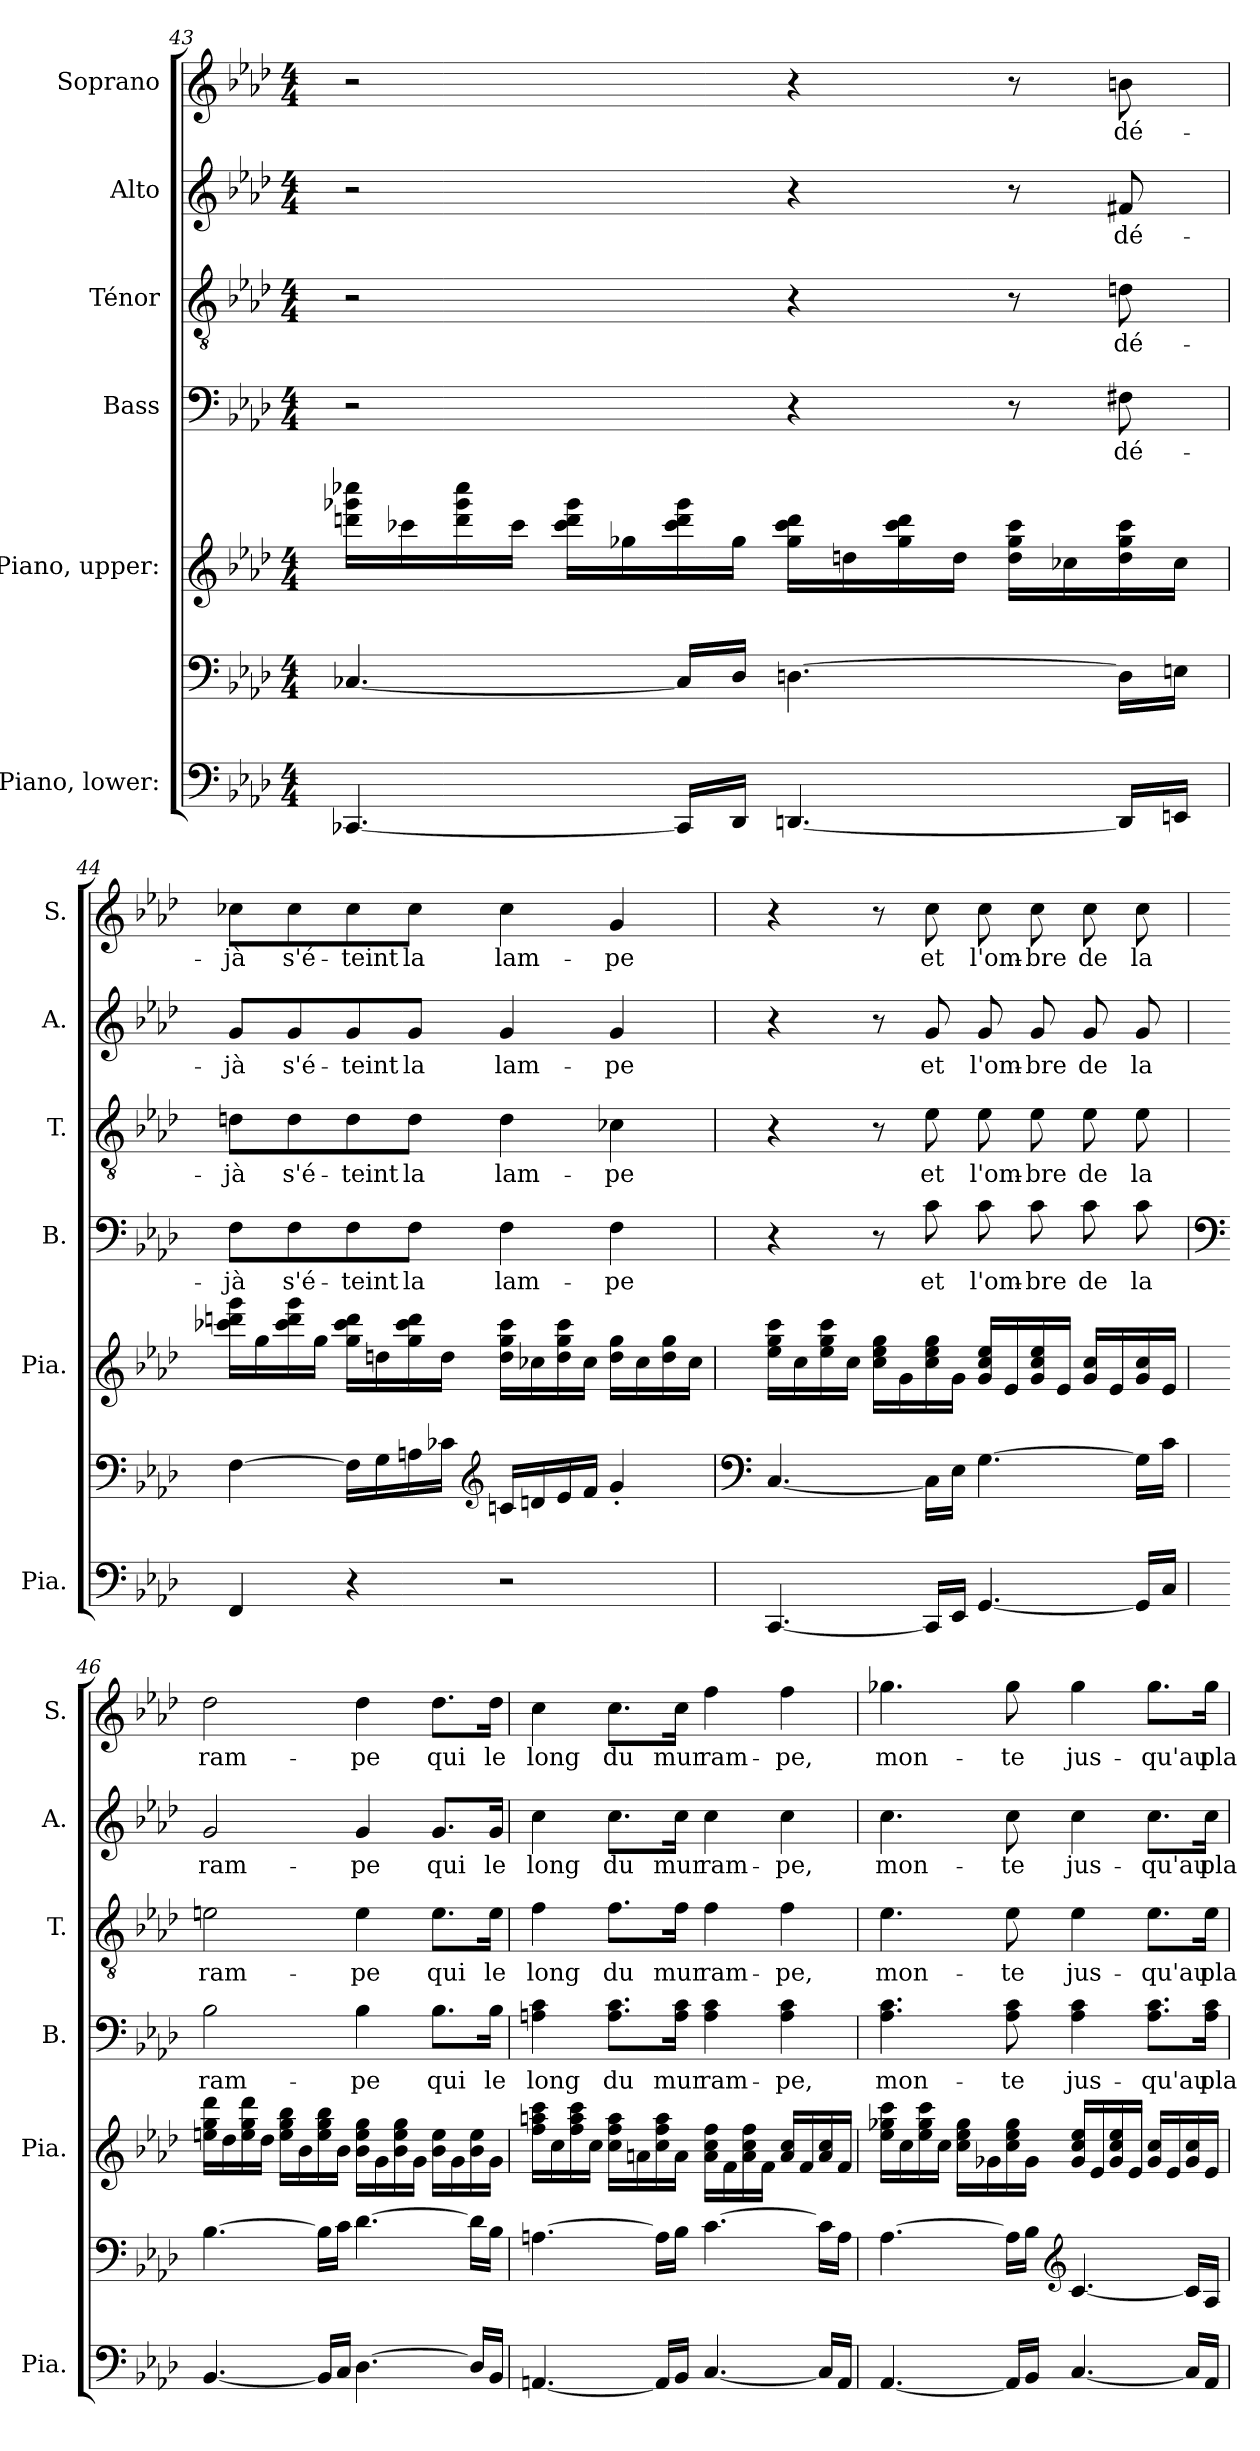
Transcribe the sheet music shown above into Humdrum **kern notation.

**kern	**kern	**kern	**kern	**text	**kern	**text	**kern	**text	**kern	**text
*part6	*part6	*part5	*part4	*part4	*part3	*part3	*part2	*part2	*part1	*part1
*staff7	*staff6	*staff5	*staff4	*staff4	*staff3	*staff3	*staff2	*staff2	*staff1	*staff1
*I"Piano, lower:	*	*I"Piano, upper:	*I"Bass	*	*I"Ténor	*	*I"Alto	*	*I"Soprano	*
*I'Pia.	*	*I'Pia.	*I'B.	*	*I'T.	*	*I'A.	*	*I'S.	*
!!LO:LB:g=z
*clefF4	*clefF4	*clefG2	*clefF4	*	*clefGv2	*	*clefG2	*	*clefG2	*
*k[b-e-a-d-]	*k[b-e-a-d-]	*k[b-e-a-d-]	*k[b-e-a-d-]	*	*k[b-e-a-d-]	*	*k[b-e-a-d-]	*	*k[b-e-a-d-]	*
*M4/4	*M4/4	*M4/4	*M4/4	*	*M4/4	*	*M4/4	*	*M4/4	*
=43	=43	=43	=43	=43	=43	=43	=43	=43	=43	=43
[4.CC-X/	[4.C-X/	16dddn\ 16ggg-X\ 16cccc-X\LL	2r	.	2r	.	2r	.	2r	.
.	.	16ccc-X\	.	.	.	.	.	.	.	.
.	.	16ddd\ 16ggg-\ 16cccc-\	.	.	.	.	.	.	.	.
.	.	16ccc-\JJ	.	.	.	.	.	.	.	.
.	.	16ccc-\ 16ddd\ 16ggg-\LL	.	.	.	.	.	.	.	.
.	.	16gg-X\	.	.	.	.	.	.	.	.
16CC-/LL]	16C-/LL]	16ccc-\ 16ddd\ 16ggg-\	.	.	.	.	.	.	.	.
16DD-/JJ	16D-/JJ	16gg-\JJ	.	.	.	.	.	.	.	.
[4.DDn/	[4.Dn\	16gg-\ 16ccc-\ 16ddd\LL	4r	.	4r	.	4r	.	4r	.
.	.	16ddn\	.	.	.	.	.	.	.	.
.	.	16gg-\ 16ccc-\ 16ddd\	.	.	.	.	.	.	.	.
.	.	16dd\JJ	.	.	.	.	.	.	.	.
.	.	16dd\ 16gg-\ 16ccc-\LL	8r	.	8r	.	8r	.	8r	.
.	.	16cc-X\	.	.	.	.	.	.	.	.
!	!	!	!	!LO:LY:b	!	!LO:LY:b	!	!LO:LY:b	!	!LO:LY:b
16DD/LL]	16D\LL]	16dd\ 16gg-\ 16ccc-\	8F#X\	dé-	8dn\	dé-	8f#X/	dé-	8bn\	dé-
16EEn/JJ	16En\JJ	16cc-\JJ	.	.	.	.	.	.	.	.
!!LO:PB:g=z
=44	=44	=44	=44	=44	=44	=44	=44	=44	=44	=44
!	!	!	!	!LO:LY:b	!	!LO:LY:b	!	!LO:LY:b	!	!LO:LY:b
4FF/	[4F\	16ccc-X\ 16dddn\ 16ggg\LL	8F\L	-jà	8dn\L	-jà	8g/L	-jà	8cc-X\L	-jà
.	.	16gg\	.	.	.	.	.	.	.	.
!	!	!	!	!LO:LY:b	!	!LO:LY:b	!	!LO:LY:b	!	!LO:LY:b
.	.	16ccc-\ 16ddd\ 16ggg\	8F\	s'é-	8d\	s'é-	8g/	s'é-	8cc-\	s'é-
.	.	16gg\JJ	.	.	.	.	.	.	.	.
!	!	!	!	!LO:LY:b	!	!LO:LY:b	!	!LO:LY:b	!	!LO:LY:b
4r	16F\LL]	16gg\ 16ccc-\ 16ddd\LL	8F\	-teint	8d\	-teint	8g/	-teint	8cc-\	-teint
.	16G\	16ddn\	.	.	.	.	.	.	.	.
!	!	!	!	!LO:LY:b	!	!LO:LY:b	!	!LO:LY:b	!	!LO:LY:b
.	16An\	16gg\ 16ccc-\ 16ddd\	8F\J	la	8d\J	la	8g/J	la	8cc-\J	la
.	16c-X\JJ	16dd\JJ	.	.	.	.	.	.	.	.
*	*clefG2	*	*	*	*	*	*	*	*	*
!	!	!	!	!LO:LY:b	!	!LO:LY:b	!	!LO:LY:b	!	!LO:LY:b
2r	16cn/LL	16dd\ 16gg\ 16ccc-\LL	4F\	lam-	4d\	lam-	4g/	lam-	4cc-\	lam-
.	16dn/	16cc-X\	.	.	.	.	.	.	.	.
.	16e-/	16dd\ 16gg\ 16ccc-\	.	.	.	.	.	.	.	.
.	16f/JJ	16cc-\JJ	.	.	.	.	.	.	.	.
!	!	!	!	!LO:LY:b	!	!LO:LY:b	!	!LO:LY:b	!	!LO:LY:b
.	4g'/	16dd\ 16gg\LL	4F\	-pe	4c-X\	-pe	4g/	-pe	4g/	-pe
.	.	16cc-\	.	.	.	.	.	.	.	.
.	.	16dd\ 16gg\	.	.	.	.	.	.	.	.
.	.	16cc-\JJ	.	.	.	.	.	.	.	.
=45	=45	=45	=45	=45	=45	=45	=45	=45	=45	=45
*	*clefF4	*	*	*	*	*	*	*	*	*
[4.CC/	[4.C/	16ee-\ 16gg\ 16ccc\LL	4r	.	4r	.	4r	.	4r	.
.	.	16cc\	.	.	.	.	.	.	.	.
.	.	16ee-\ 16gg\ 16ccc\	.	.	.	.	.	.	.	.
.	.	16cc\JJ	.	.	.	.	.	.	.	.
.	.	16cc\ 16ee-\ 16gg\LL	8r	.	8r	.	8r	.	8r	.
.	.	16g\	.	.	.	.	.	.	.	.
!	!	!	!	!LO:LY:b	!	!LO:LY:b	!	!LO:LY:b	!	!LO:LY:b
16CC/LL]	16C\LL]	16cc\ 16ee-\ 16gg\	8c\	et	8e-\	et	8g/	et	8cc\	et
16EE-/JJ	16E-\JJ	16g\JJ	.	.	.	.	.	.	.	.
!	!	!	!	!LO:LY:b	!	!LO:LY:b	!	!LO:LY:b	!	!LO:LY:b
[4.GG/	[4.G\	16g/ 16cc/ 16ee-/LL	8c\	l'om-	8e-\	l'om-	8g/	l'om-	8cc\	l'om-
.	.	16e-/	.	.	.	.	.	.	.	.
!	!	!	!	!LO:LY:b	!	!LO:LY:b	!	!LO:LY:b	!	!LO:LY:b
.	.	16g/ 16cc/ 16ee-/	8c\	-bre	8e-\	-bre	8g/	-bre	8cc\	-bre
.	.	16e-/JJ	.	.	.	.	.	.	.	.
!	!	!	!	!LO:LY:b	!	!LO:LY:b	!	!LO:LY:b	!	!LO:LY:b
.	.	16g/ 16cc/LL	8c\	de	8e-\	de	8g/	de	8cc\	de
.	.	16e-/	.	.	.	.	.	.	.	.
!	!	!	!	!LO:LY:b	!	!LO:LY:b	!	!LO:LY:b	!	!LO:LY:b
16GG/LL]	16G\LL]	16g/ 16cc/	8c\	la	8e-\	la	8g/	la	8cc\	la
16C/JJ	16c\JJ	16e-/JJ	.	.	.	.	.	.	.	.
!!LO:LB:g=z
=46	=46	=46	=46	=46	=46	=46	=46	=46	=46	=46
*	*	*	*clefF4	*	*	*	*	*	*	*
!	!	!	!	!LO:LY:b	!	!LO:LY:b	!	!LO:LY:b	!	!LO:LY:b
[4.BB-/	[4.B-\	16een\ 16gg\ 16ddd-\LL	2B-\	ram-	2en\	ram-	2g/	ram-	2dd-\	ram-
.	.	16dd-\	.	.	.	.	.	.	.	.
.	.	16ee\ 16gg\ 16ddd-\	.	.	.	.	.	.	.	.
.	.	16dd-\JJ	.	.	.	.	.	.	.	.
.	.	16ee\ 16gg\ 16bb-\LL	.	.	.	.	.	.	.	.
.	.	16b-\	.	.	.	.	.	.	.	.
16BB-/LL]	16B-\LL]	16ee\ 16gg\ 16bb-\	.	.	.	.	.	.	.	.
16C/JJ	16c\JJ	16b-\JJ	.	.	.	.	.	.	.	.
!	!	!	!	!LO:LY:b	!	!LO:LY:b	!	!LO:LY:b	!	!LO:LY:b
[4.D-\	[4.d-\	16b-\ 16ee\ 16gg\LL	4B-\	-pe	4e\	-pe	4g/	-pe	4dd-\	-pe
.	.	16g\	.	.	.	.	.	.	.	.
.	.	16b-\ 16ee\ 16gg\	.	.	.	.	.	.	.	.
.	.	16g\JJ	.	.	.	.	.	.	.	.
!	!	!	!	!LO:LY:b	!	!LO:LY:b	!	!LO:LY:b	!	!LO:LY:b
.	.	16b-\ 16ee\LL	8.B-\L	qui	8.e\L	qui	8.g/L	qui	8.dd-\L	qui
.	.	16g\	.	.	.	.	.	.	.	.
16D-/LL]	16d-\LL]	16b-\ 16ee\	.	.	.	.	.	.	.	.
!	!	!	!	!LO:LY:b	!	!LO:LY:b	!	!LO:LY:b	!	!LO:LY:b
16BB-/JJ	16B-\JJ	16g\JJ	16B-\Jk	le	16e\Jk	le	16g/Jk	le	16dd-\Jk	le
=47	=47	=47	=47	=47	=47	=47	=47	=47	=47	=47
!	!	!	!	!LO:LY:b	!	!LO:LY:b	!	!LO:LY:b	!	!LO:LY:b
[4.AAn/	[4.An\	16ff\ 16aan\ 16ccc\LL	4An\ 4c\	long	4f\	long	4cc\	long	4cc\	long
.	.	16cc\	.	.	.	.	.	.	.	.
.	.	16ff\ 16aa\ 16ccc\	.	.	.	.	.	.	.	.
.	.	16cc\JJ	.	.	.	.	.	.	.	.
!	!	!	!	!LO:LY:b	!	!LO:LY:b	!	!LO:LY:b	!	!LO:LY:b
.	.	16cc\ 16ff\ 16aa\LL	8.A\ 8.c\L	du	8.f\L	du	8.cc\L	du	8.cc\L	du
.	.	16an\	.	.	.	.	.	.	.	.
16AA/LL]	16A\LL]	16cc\ 16ff\ 16aa\	.	.	.	.	.	.	.	.
!	!	!	!	!LO:LY:b	!	!LO:LY:b	!	!LO:LY:b	!	!LO:LY:b
16BB-/JJ	16B-\JJ	16a\JJ	16A\ 16c\Jk	mur	16f\Jk	mur	16cc\Jk	mur	16cc\Jk	mur
!	!	!	!	!LO:LY:b	!	!LO:LY:b	!	!LO:LY:b	!	!LO:LY:b
[4.C/	[4.c\	16a\ 16cc\ 16ff\LL	4A\ 4c\	ram-	4f\	ram-	4cc\	ram-	4ff\	ram-
.	.	16f\	.	.	.	.	.	.	.	.
.	.	16a\ 16cc\ 16ff\	.	.	.	.	.	.	.	.
.	.	16f\JJ	.	.	.	.	.	.	.	.
!	!	!	!	!LO:LY:b	!	!LO:LY:b	!	!LO:LY:b	!	!LO:LY:b
.	.	16a/ 16cc/LL	4A\ 4c\	-pe,	4f\	-pe,	4cc\	-pe,	4ff\	-pe,
.	.	16f/	.	.	.	.	.	.	.	.
16C/LL]	16c\LL]	16a/ 16cc/	.	.	.	.	.	.	.	.
16AA/JJ	16A\JJ	16f/JJ	.	.	.	.	.	.	.	.
!!LO:PB:g=z
=48	=48	=48	=48	=48	=48	=48	=48	=48	=48	=48
!	!	!	!	!LO:LY:b	!	!LO:LY:b	!	!LO:LY:b	!	!LO:LY:b
[4.AA-/	[4.A-\	16ee-\ 16gg-X\ 16ccc\LL	4.A-\ 4.c\	mon-	4.e-\	mon-	4.cc\	mon-	4.gg-X\	mon-
.	.	16cc\	.	.	.	.	.	.	.	.
.	.	16ee-\ 16gg-\ 16ccc\	.	.	.	.	.	.	.	.
.	.	16cc\JJ	.	.	.	.	.	.	.	.
.	.	16cc\ 16ee-\ 16gg-\LL	.	.	.	.	.	.	.	.
.	.	16g-X\	.	.	.	.	.	.	.	.
!	!	!	!	!LO:LY:b	!	!LO:LY:b	!	!LO:LY:b	!	!LO:LY:b
16AA-/LL]	16A-\LL]	16cc\ 16ee-\ 16gg-\	8A-\ 8c\	-te	8e-\	-te	8cc\	-te	8gg-\	-te
16BB-/JJ	16B-\JJ	16g-\JJ	.	.	.	.	.	.	.	.
*	*clefG2	*	*	*	*	*	*	*	*	*
!	!	!	!	!LO:LY:b	!	!LO:LY:b	!	!LO:LY:b	!	!LO:LY:b
[4.C/	[4.c/	16g-/ 16cc/ 16ee-/LL	4A-\ 4c\	jus-	4e-\	jus-	4cc\	jus-	4gg-\	jus-
.	.	16e-/	.	.	.	.	.	.	.	.
.	.	16g-/ 16cc/ 16ee-/	.	.	.	.	.	.	.	.
.	.	16e-/JJ	.	.	.	.	.	.	.	.
!	!	!	!	!LO:LY:b	!	!LO:LY:b	!	!LO:LY:b	!	!LO:LY:b
.	.	16g-/ 16cc/LL	8.A-\ 8.c\L	-qu'au	8.e-\L	-qu'au	8.cc\L	-qu'au	8.gg-\L	-qu'au
.	.	16e-/	.	.	.	.	.	.	.	.
16C/LL]	16c/LL]	16g-/ 16cc/	.	.	.	.	.	.	.	.
!	!	!	!	!LO:LY:b	!	!LO:LY:b	!	!LO:LY:b	!	!LO:LY:b
16AA-/JJ	16A-/JJ	16e-/JJ	16A-\ 16c\Jk	pla-	16e-\Jk	pla-	16cc\Jk	pla-	16gg-\Jk	pla-
=	=	=	=	=	=	=	=	=	=	=
*-	*-	*-	*-	*-	*-	*-	*-	*-	*-	*-
